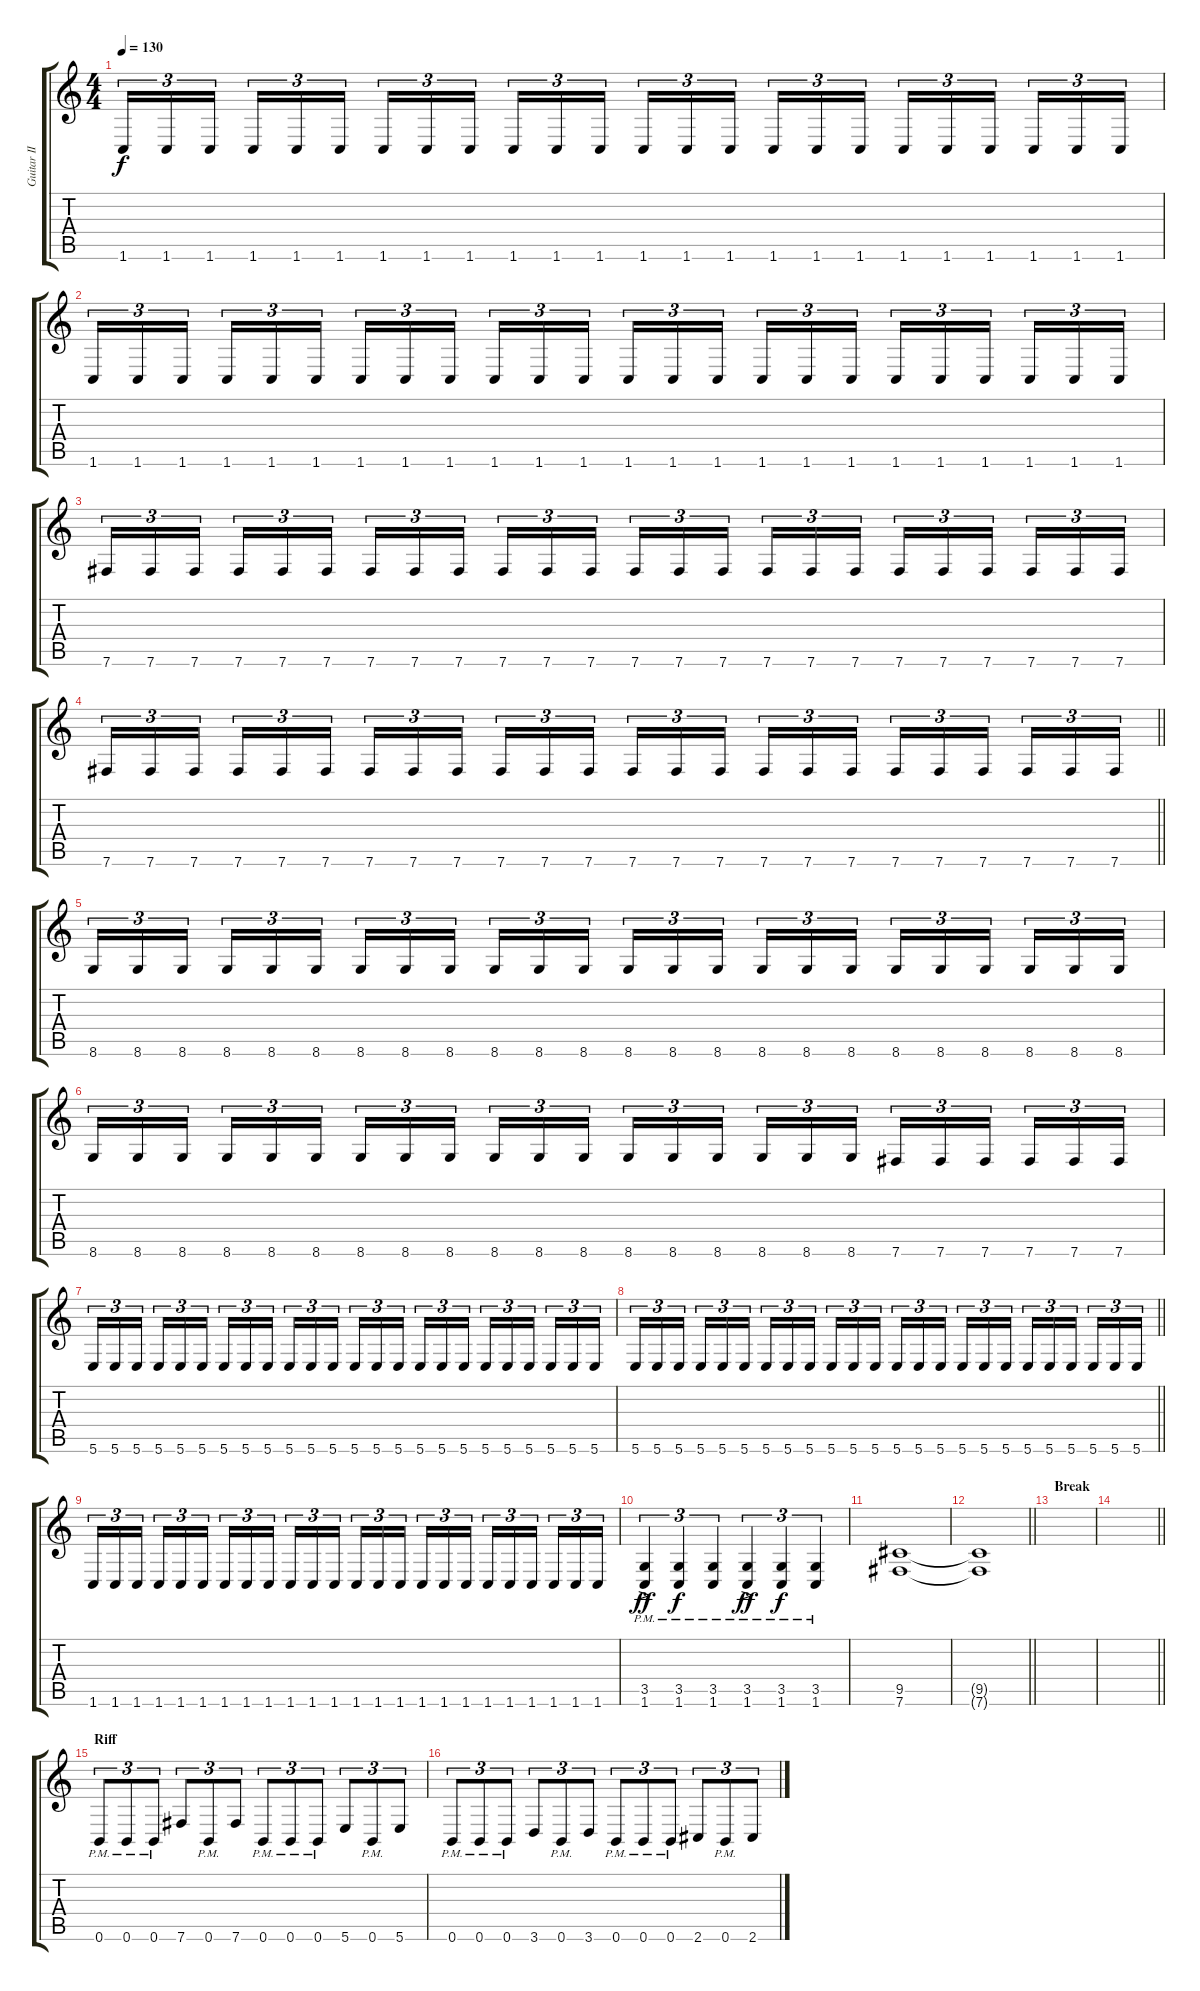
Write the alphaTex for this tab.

\track ("Guitar II" "Guitar II") {instrument distortionguitar}
\staff {score tabs}
\tuning (B3 Gb3 D3 A2 E2 B1) {hide}
\ts (4 4)
\section ("" "")
\tempo 130
\clef g2
\ks c
1.6.16{tu (3 2) dy f} 1.6.16{tu (3 2)} 1.6.16{tu (3 2) beam splitsecondary} 1.6.16{tu (3 2)} 1.6.16{tu (3 2)} 1.6.16{tu (3 2)} 1.6.16{tu (3 2)} 1.6.16{tu (3 2)} 1.6.16{tu (3 2) beam splitsecondary} 1.6.16{tu (3 2)} 1.6.16{tu (3 2)} 1.6.16{tu (3 2)} 1.6.16{tu (3 2)} 1.6.16{tu (3 2)} 1.6.16{tu (3 2) beam splitsecondary} 1.6.16{tu (3 2)} 1.6.16{tu (3 2)} 1.6.16{tu (3 2)} 1.6.16{tu (3 2)} 1.6.16{tu (3 2)} 1.6.16{tu (3 2) beam splitsecondary} 1.6.16{tu (3 2)} 1.6.16{tu (3 2)} 1.6.16{tu (3 2)} |
1.6.16{tu (3 2)} 1.6.16{tu (3 2)} 1.6.16{tu (3 2) beam splitsecondary} 1.6.16{tu (3 2)} 1.6.16{tu (3 2)} 1.6.16{tu (3 2)} 1.6.16{tu (3 2)} 1.6.16{tu (3 2)} 1.6.16{tu (3 2) beam splitsecondary} 1.6.16{tu (3 2)} 1.6.16{tu (3 2)} 1.6.16{tu (3 2)} 1.6.16{tu (3 2)} 1.6.16{tu (3 2)} 1.6.16{tu (3 2) beam splitsecondary} 1.6.16{tu (3 2)} 1.6.16{tu (3 2)} 1.6.16{tu (3 2)} 1.6.16{tu (3 2)} 1.6.16{tu (3 2)} 1.6.16{tu (3 2) beam splitsecondary} 1.6.16{tu (3 2)} 1.6.16{tu (3 2)} 1.6.16{tu (3 2)} |
7.6.16{tu (3 2)} 7.6.16{tu (3 2)} 7.6.16{tu (3 2) beam splitsecondary} 7.6.16{tu (3 2)} 7.6.16{tu (3 2)} 7.6.16{tu (3 2)} 7.6.16{tu (3 2)} 7.6.16{tu (3 2)} 7.6.16{tu (3 2) beam splitsecondary} 7.6.16{tu (3 2)} 7.6.16{tu (3 2)} 7.6.16{tu (3 2)} 7.6.16{tu (3 2)} 7.6.16{tu (3 2)} 7.6.16{tu (3 2) beam splitsecondary} 7.6.16{tu (3 2)} 7.6.16{tu (3 2)} 7.6.16{tu (3 2)} 7.6.16{tu (3 2)} 7.6.16{tu (3 2)} 7.6.16{tu (3 2) beam splitsecondary} 7.6.16{tu (3 2)} 7.6.16{tu (3 2)} 7.6.16{tu (3 2)} |
\barLineRight lightlight
7.6.16{tu (3 2)} 7.6.16{tu (3 2)} 7.6.16{tu (3 2) beam splitsecondary} 7.6.16{tu (3 2)} 7.6.16{tu (3 2)} 7.6.16{tu (3 2)} 7.6.16{tu (3 2)} 7.6.16{tu (3 2)} 7.6.16{tu (3 2) beam splitsecondary} 7.6.16{tu (3 2)} 7.6.16{tu (3 2)} 7.6.16{tu (3 2)} 7.6.16{tu (3 2)} 7.6.16{tu (3 2)} 7.6.16{tu (3 2) beam splitsecondary} 7.6.16{tu (3 2)} 7.6.16{tu (3 2)} 7.6.16{tu (3 2)} 7.6.16{tu (3 2)} 7.6.16{tu (3 2)} 7.6.16{tu (3 2) beam splitsecondary} 7.6.16{tu (3 2)} 7.6.16{tu (3 2)} 7.6.16{tu (3 2)} |
\section ("" "")
8.6.16{tu (3 2)} 8.6.16{tu (3 2)} 8.6.16{tu (3 2) beam splitsecondary} 8.6.16{tu (3 2)} 8.6.16{tu (3 2)} 8.6.16{tu (3 2)} 8.6.16{tu (3 2)} 8.6.16{tu (3 2)} 8.6.16{tu (3 2) beam splitsecondary} 8.6.16{tu (3 2)} 8.6.16{tu (3 2)} 8.6.16{tu (3 2)} 8.6.16{tu (3 2)} 8.6.16{tu (3 2)} 8.6.16{tu (3 2) beam splitsecondary} 8.6.16{tu (3 2)} 8.6.16{tu (3 2)} 8.6.16{tu (3 2)} 8.6.16{tu (3 2)} 8.6.16{tu (3 2)} 8.6.16{tu (3 2) beam splitsecondary} 8.6.16{tu (3 2)} 8.6.16{tu (3 2)} 8.6.16{tu (3 2)} |
8.6.16{tu (3 2)} 8.6.16{tu (3 2)} 8.6.16{tu (3 2) beam splitsecondary} 8.6.16{tu (3 2)} 8.6.16{tu (3 2)} 8.6.16{tu (3 2)} 8.6.16{tu (3 2)} 8.6.16{tu (3 2)} 8.6.16{tu (3 2) beam splitsecondary} 8.6.16{tu (3 2)} 8.6.16{tu (3 2)} 8.6.16{tu (3 2)} 8.6.16{tu (3 2)} 8.6.16{tu (3 2)} 8.6.16{tu (3 2) beam splitsecondary} 8.6.16{tu (3 2)} 8.6.16{tu (3 2)} 8.6.16{tu (3 2)} 7.6.16{tu (3 2)} 7.6.16{tu (3 2)} 7.6.16{tu (3 2) beam splitsecondary} 7.6.16{tu (3 2)} 7.6.16{tu (3 2)} 7.6.16{tu (3 2)} |
5.6.16{tu (3 2)} 5.6.16{tu (3 2)} 5.6.16{tu (3 2) beam splitsecondary} 5.6.16{tu (3 2)} 5.6.16{tu (3 2)} 5.6.16{tu (3 2)} 5.6.16{tu (3 2)} 5.6.16{tu (3 2)} 5.6.16{tu (3 2) beam splitsecondary} 5.6.16{tu (3 2)} 5.6.16{tu (3 2)} 5.6.16{tu (3 2)} 5.6.16{tu (3 2)} 5.6.16{tu (3 2)} 5.6.16{tu (3 2) beam splitsecondary} 5.6.16{tu (3 2)} 5.6.16{tu (3 2)} 5.6.16{tu (3 2)} 5.6.16{tu (3 2)} 5.6.16{tu (3 2)} 5.6.16{tu (3 2) beam splitsecondary} 5.6.16{tu (3 2)} 5.6.16{tu (3 2)} 5.6.16{tu (3 2)} |
\barLineRight lightlight
5.6.16{tu (3 2)} 5.6.16{tu (3 2)} 5.6.16{tu (3 2) beam splitsecondary} 5.6.16{tu (3 2)} 5.6.16{tu (3 2)} 5.6.16{tu (3 2)} 5.6.16{tu (3 2)} 5.6.16{tu (3 2)} 5.6.16{tu (3 2) beam splitsecondary} 5.6.16{tu (3 2)} 5.6.16{tu (3 2)} 5.6.16{tu (3 2)} 5.6.16{tu (3 2)} 5.6.16{tu (3 2)} 5.6.16{tu (3 2) beam splitsecondary} 5.6.16{tu (3 2)} 5.6.16{tu (3 2)} 5.6.16{tu (3 2)} 5.6.16{tu (3 2)} 5.6.16{tu (3 2)} 5.6.16{tu (3 2) beam splitsecondary} 5.6.16{tu (3 2)} 5.6.16{tu (3 2)} 5.6.16{tu (3 2)} |
\section ("" "")
1.6.16{tu (3 2)} 1.6.16{tu (3 2)} 1.6.16{tu (3 2) beam splitsecondary} 1.6.16{tu (3 2)} 1.6.16{tu (3 2)} 1.6.16{tu (3 2)} 1.6.16{tu (3 2)} 1.6.16{tu (3 2)} 1.6.16{tu (3 2) beam splitsecondary} 1.6.16{tu (3 2)} 1.6.16{tu (3 2)} 1.6.16{tu (3 2)} 1.6.16{tu (3 2)} 1.6.16{tu (3 2)} 1.6.16{tu (3 2) beam splitsecondary} 1.6.16{tu (3 2)} 1.6.16{tu (3 2)} 1.6.16{tu (3 2)} 1.6.16{tu (3 2)} 1.6.16{tu (3 2)} 1.6.16{tu (3 2) beam splitsecondary} 1.6.16{tu (3 2)} 1.6.16{tu (3 2)} 1.6.16{tu (3 2)} |
(3.5{ac pm} 1.6{ac pm}).4{tu (3 2) dy ff} (3.5{pm} 1.6{pm}).4{tu (3 2) dy f} (3.5{pm} 1.6{pm}).4{tu (3 2)} (3.5{ac pm} 1.6{ac pm}).4{tu (3 2) dy ff} (3.5{pm} 1.6{pm}).4{tu (3 2) dy f} (3.5{pm} 1.6{pm}).4{tu (3 2)} |
(9.5 7.6).1 |
\barLineRight lightlight
(9.5{t} 7.6{t}).1{volume 6} |
\section ("" "Break")
|
\barLineRight lightlight
|
\section ("" "Riff")
0.6{pm}.8{tu (3 2) volume 14} 0.6{pm}.8{tu (3 2)} 0.6{pm}.8{tu (3 2)} 7.6.8{tu (3 2)} 0.6{pm}.8{tu (3 2)} 7.6.8{tu (3 2)} 0.6{pm}.8{tu (3 2)} 0.6{pm}.8{tu (3 2)} 0.6{pm}.8{tu (3 2)} 5.6.8{tu (3 2)} 0.6{pm}.8{tu (3 2)} 5.6.8{tu (3 2)} |
0.6{pm}.8{tu (3 2)} 0.6{pm}.8{tu (3 2)} 0.6{pm}.8{tu (3 2)} 3.6.8{tu (3 2)} 0.6{pm}.8{tu (3 2)} 3.6.8{tu (3 2)} 0.6{pm}.8{tu (3 2)} 0.6{pm}.8{tu (3 2)} 0.6{pm}.8{tu (3 2)} 2.6.8{tu (3 2)} 0.6{pm}.8{tu (3 2)} 2.6.8{tu (3 2)}
